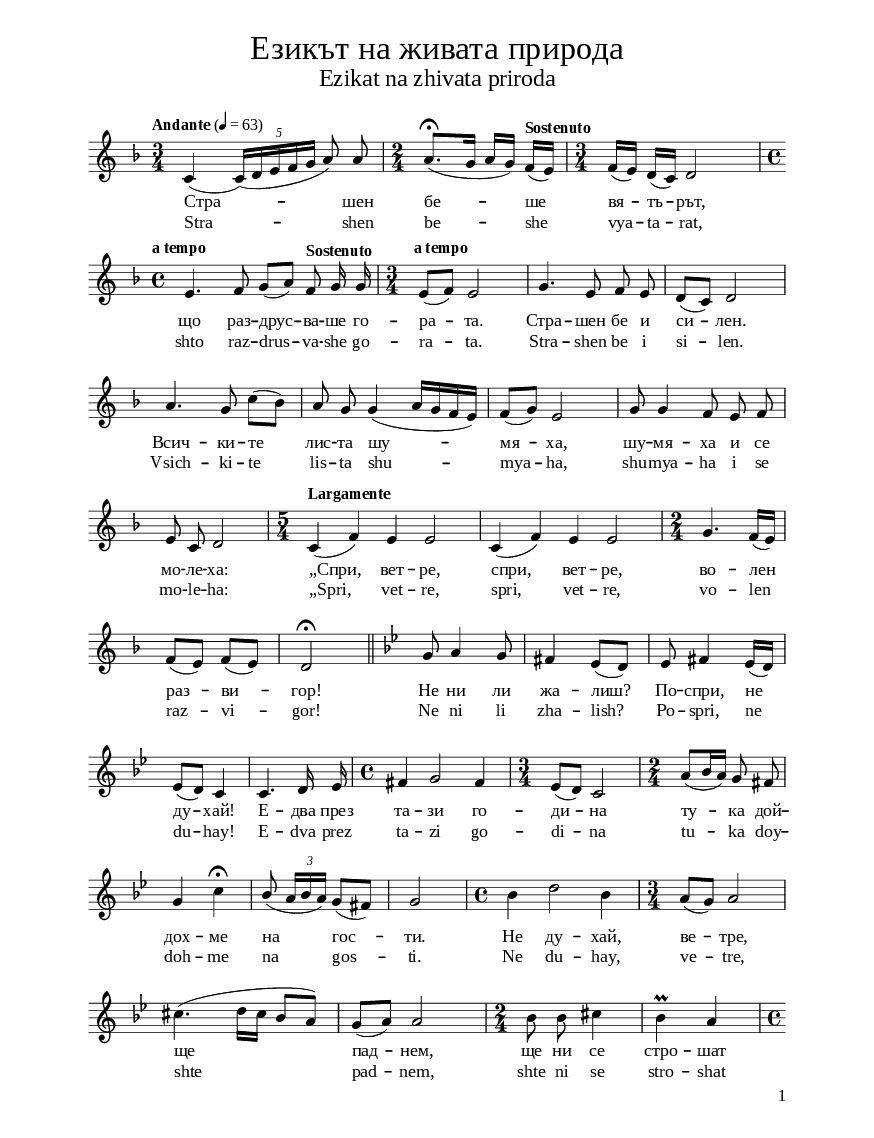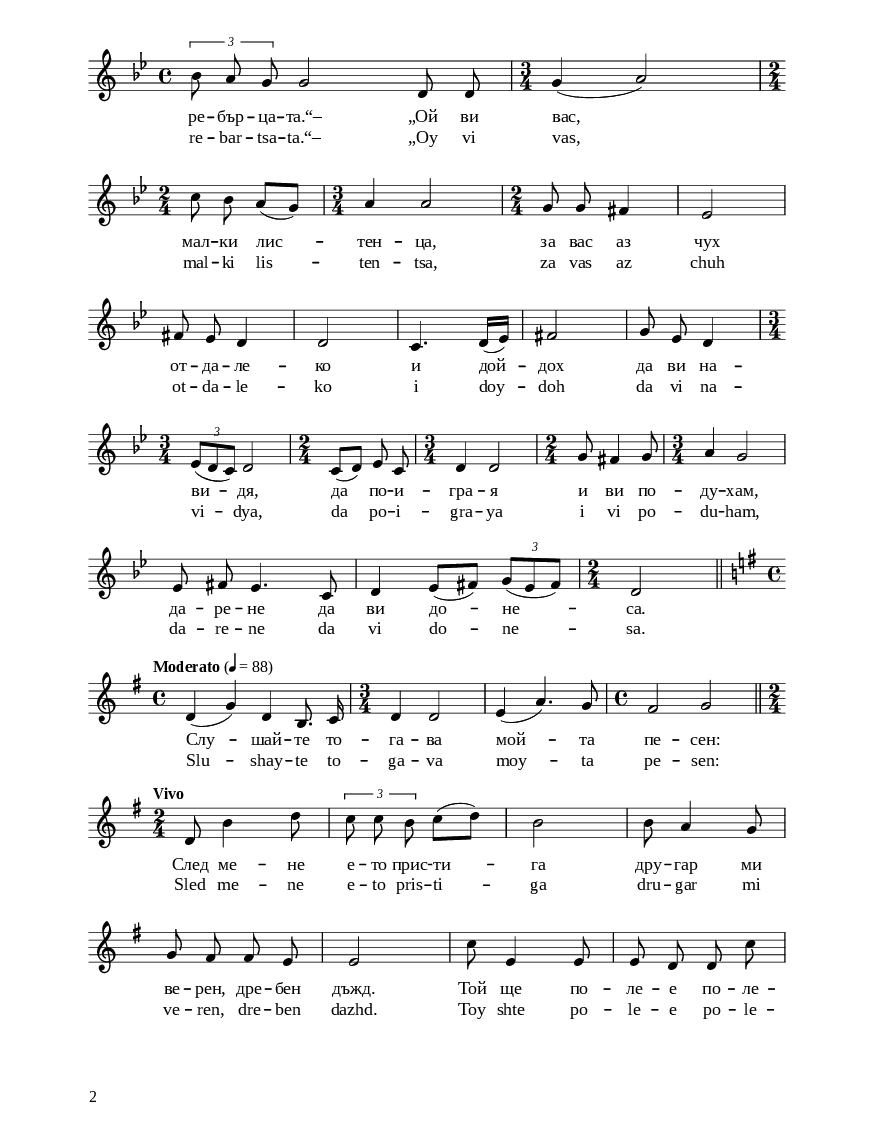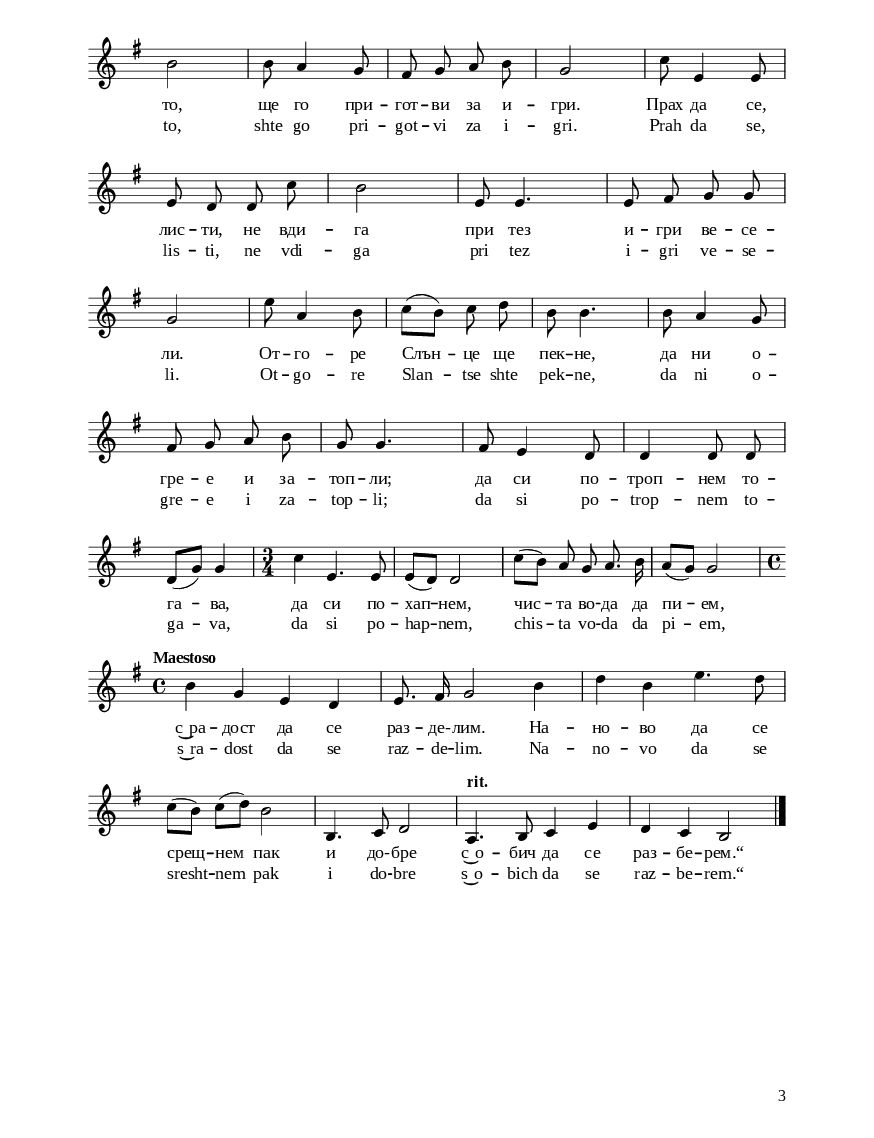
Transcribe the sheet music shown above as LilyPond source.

\version "2.24.1"

\include "include/globals.ily"

\bookpart {
  \label #'ref130
  \tocItem \markup "Езикът на живата природа – Ezikat na zhivata priroda"
  \include "include/bookpart-paper.ily"
  \score {
    \include "include/score-layout.ily"


    \new Voice \absolute {
      \clef treble
      \key f \major
      \time 3/4
      \tempoFunc "Andante" 4 "63"
      \autoBeamOff
      c'4 ( \once \omit TupletBracket
      \times 4/5  {
        c'16 ) ( [  d'16  e'16  f'16
        g'16 ]
      }
      a'8 )    a'8  | % 2
      \time 2/4  | % 2
      a'8. ( ^\fermata [  g'16 ]  a'16 [  g'16
      ) ]  \tempo "Sostenuto" f'16 ( [ e'16 ) ]
      | % 3
      \time 3/4  | % 3
      f'16 ( [  e'16 ) ]  d'16 ( [  c'16 ) ]
      d'2 \break | % 4
      \time 4/4  | % 4
      \tempo "a tempo" e'4. f'8  g'8 ( [
      a'8 ) ] \tempo "Sostenuto" f'8 g'16
      g'16 | % 5
      \time 3/4  | % 5
      \tempo "       a tempo" e'8 ( [ f'8 ) ]
      e'2 | % 6
      g'4.  e'8  f'8  e'8 | % 7
      d'8 ( [  c'8 ) ]  d'2 \break | % 8
      a'4.  g'8  c''8 ( [  bes'8 ) ] | % 9
      a'8  g'8  g'4 (  a'16 [  g'16
      f'16  e'16 ) ] |
      f'8 ( [  g'8 ) ]  e'2 | % 11
      g'8  g'4  f'8  e'8  f'8  \break | % 12
      e'8  c'8  d'2 |   % 13
      \time 5/4  | % 13
      \tempo "        Largamente" c'4 ( f'4 )
      e'4  e'2 | % 14
      c'4 (  f'4 )  e'4  e'2 | % 15
      \time 2/4  | % 15
      g'4.  f'16 ( [  e'16 ) ] \break | % 16
      f'8 ( [  e'8 ) ]  f'8 ( [  e'8 ) ] | % 17
      d'2 ^\fermata \bar "||"
      \key g \minor | % 18
      g'8  a'4  g'8 | % 19
      fis'4  es'8 ( [  d'8 ) ] |
      es'8  fis'4  es'16 [(   d'16 )] |  \break % 21
      es'8 ( [  d'8 ) ]  c'4   |   % 22
      c'4.  d'16  es'16 | % 23
      \time 4/4  | % 23
      fis'4  g'2  fis'4 | % 24
      \time 3/4  | % 24
      es'8 ( [  d'8 ) ]  c'2 | % 25
      \time 2/4  | % 25
      a'8 ( [  bes'16  a'16 ) ]  g'8
      fis'8 \break  | % 26
      g'4  c''4 ^\fermata  | % 27
      \slurDown \stemUp bes'8 (
      \times 2/3  {
        a'16 [  bes'16  a'16 ) ]
      } \slurNeutral \stemNeutral
      g'8 ( [  fis'8 ) ] | % 28
      g'2  | % 29
      \time 4/4  | % 29
      bes'4  d''2  bes'4 |
      \time 3/4  |
      a'8 ( [  g'8 ) ]  a'2  \break | % 31
      cis''4. (  d''16 [  cis''16 ]
      bes'8 [  a'8 ) ]  | % 32
      g'8 ( [  a'8 ) ]  a'2 | % 33
      \time 2/4  | % 33
      bes'8  bes'8  cis''4 | % 34
      bes'4 \prall  a'4 |  \break % 35
      
      \pageBreak
      \time 4/4  | % 35

      \times 2/3  {
        bes'8  a'8  g'8
      }
      g'2   d'8  d'8   | % 36
      \time 3/4  | % 36
      g'4 (  a'2 ) | % 37
      \time 2/4  | \break  % 37
      c''8  bes'8  a'8 ( [  g'8 ) ]  | % 38
      \time 3/4  | % 38
      a'4  a'2  |    % 39
      \time 2/4  | % 39
      g'8  g'8  fis'4 |
      es'2 | % 41
      fis'8  es'8  d'4 | % 42
      d'2 | % 43
      c'4.  d'16 ( [  es'16 ) ] | % 44
      fis'2 | % 45
      g'8  es'8  d'4 | % 46
      \time 3/4  | \break  % 46
      \once \omit TupletBracket
      \times 2/3  {
        es'8 ( [  d'8  c'8 ) ]
      }
      d'2 | % 47
      \time 2/4  | % 47
      c'8 ( [  d'8 ) ]  es'8  c'8  | % 48
      \time 3/4  | % 48
      d'4  d'2 | % 49
      \time 2/4  | % 49
      g'8  fis'4  g'8 |
      \time 3/4  |
      a'4  g'2 \break | % 51
      es'8  fis'8  es'4.  c'8 | % 52
      d'4  es'8 ( [  fis'8 ) ]
      \times 2/3  {
        g'8 ( [  es'8  fis'8 ) ]
      }
      | % 53
      \time 2/4  | % 53
      d'2 \bar "||" \break
      \key g \major \time 4/4 | % 54
      \tempoFunc "Moderato" 4 "88"
      d'4 (  g'4 )  d'4  b8. c'16
      | % 55
      \time 3/4  | % 55
      d'4  d'2 | % 56
      e'4 (  a'4. )  g'8 | % 57
      \time 4/4  | % 57
      fis'2  g'2 \bar "||" \break
      \time 2/4  | % 58
      \tempo "Vivo" d'8 b'4  d''8 | % 59
      \tupletUp \times 2/3  {
        c''8   c''8  b'8
      } \tupletNeutral
      c''8 ( [  d''8 ) ] | 
      b'2 | % 61
      b'8  a'4  g'8 | \break % 62
      g'8  fis'8  fis'8  e'8 | % 63
      e'2 | % 64
      c''8  e'4  e'8 | % 65
      e'8  d'8  d'8  c''8 | \break % 66
      b'2 | % 67
      b'8  a'4  g'8  | % 68
      fis'8  g'8  a'8  b'8 |  % 69
      g'2 | 
      c''8  e'4  e'8 | \break % 71
      e'8  d'8  d'8  c''8 | % 72
      b'2  | % 73
      e'8  e'4. |   % 74
      e'8  fis'8  g'8  g'8 \break | % 75
      g'2  | % 76
      e''8  a'4  b'8 | % 77
      c''8 ( [  b'8 ) ]  c''8  d''8 | % 78
      b'8  b'4. | % 79
      b'8  a'4  g'8 |\break 
      fis'8  g'8  a'8  b'8 | % 81
      g'8  g'4. | % 82
      fis'8  e'4  d'8 |
      d'4  d'8  d'8 | \break % 84
      d'8 ( [  g'8 ) ]  g'4 | % 85
      \time 3/4  | % 85
      c''4  e'4.  e'8 | % 86
      e'8 ( [  d'8 ) ]  d'2 | % 87
      c''8 ( [  b'8 ) ]  a'8  g'8
      a'8.  b'16  | % 88
      a'8 ( [  g'8 ) ]  g'2 | \break % 89
      \time 4/4  | % 89
      \tempo "Maestoso" b'4 g'4  e'4
      d'4 |
      e'8.  fis'16  g'2  b'4 | % 91
      d''4  b'4  e''4.  d''8 \break | % 92
      c''8 ( [  b'8 ) ]  c''8 ( [
      d''8 ) ]  b'2 | % 93
      b4.  c'8  d'2 | % 94
      \tempo "rit." a4. b8  c'4
      e'4 | % 95
      d'4  c'4  b2 \bar "|."
    }

    \addlyrics {
      Стра --  шен
      бе --   ше  вя -- тъ
      -- рът, що раз -- друс -- ва --
      ше го -- ра -- та. Стра -- шен
      бе и си -- лен. Всич -- ки -- те
      лис -- та шу --
      мя -- ха, шу -- мя -- ха и се
      мо -- ле -- ха: „Спри,  вет --
      ре, спри,  вет -- ре, во -- лен
      раз -- ви -- гор! Не ни
      ли жа -- лиш?  По -- спри, не
      ду -- хай! Е -- два през та
      -- зи го -- ди -- на ту --
      ка дой -- дох -- ме на
      гос -- ти. Не ду -- хай, ве --
      тре, ще      пад --
      нем, ще ни се стро -- шат ре --
      бър -- ца -- та.“– „Ой ви вас,
      мал -- ки лис -- тен -- ца,
      за вас аз чух от -- да -- ле -- ко
      и дой -- дох да ви на -- ви
      --  дя, да  по -- и -- гра --
      я и ви по -- ду -- хам, да -- ре --
      не да ви до -- не --  са.
      Слу -- шай -- те то -- га -- ва
      мой -- та пе -- сен: След ме --
      не е -- то прис -- ти -- га дру
      -- гар ми ве -- рен, дре -- бен
      дъжд. Той ще по -- ле -- е по --
      ле -- то, ще го при -- гот -- ви
      за и -- гри. Прах да се, лис --
      ти, не вди -- га при тез и -- гри
      ве -- се -- ли. От -- го -- ре Слън
      -- це ще пек -- не, да ни о --
      гре -- е и за -- топ -- ли; да си
      по -- троп -- нем то -- га  -- ва,
      да си по -- хап  -- нем, чис
      -- та во -- да да пи  -- ем,
      с~ра -- дост да се раз -- де- --
      лим. На -- но -- во да се срещ
      -- нем  пак и "до-" -- бре с~о
      -- бич да се раз -- бе -- рем.“}
      \addlyrics { Stra --      shen
      be --   she  vya -- ta
      -- rat, shto raz -- drus -- va --
      she go -- ra -- ta. Stra -- shen
      be i si -- len. Vsich -- ki -- te
      lis -- ta shu --
      mya -- ha, shu -- mya -- ha i se
      mo -- le -- ha: „Spri,  vet --
      re, spri,  vet -- re, vo -- len
      raz -- vi -- gor! Ne ni
      li zha -- lish?  Po -- spri, ne
      du -- hay! E -- dva prez ta
      -- zi go -- di -- na tu --
      ka doy -- doh -- me na
      gos -- ti. Ne du -- hay, ve --
      tre, shte      pad --
      nem, shte ni se stro -- shat re --
      bar -- tsa -- ta.“– „Oy vi vas,
      mal -- ki lis -- ten -- tsa,
      za vas az chuh ot -- da -- le -- ko
      i doy -- doh da vi na -- vi
      --  dya, da  po -- i -- gra --
      ya i vi po -- du -- ham, da -- re --
      ne da vi do -- ne --  sa.
      Slu -- shay -- te to -- ga -- va
      moy -- ta pe -- sen: Sled me --
      ne e -- to pris -- ti -- ga dru
      -- gar mi ve -- ren, dre -- ben
      dazhd. Toy shte po -- le -- e po --
      le -- to, shte go pri -- got -- vi
      za i -- gri. Prah da se, lis --
      ti, ne vdi -- ga pri tez i -- gri
      ve -- se -- li. Ot -- go -- re Slan
      -- tse shte pek -- ne, da ni o --
      gre -- e i za -- top -- li; da si
      po -- trop -- nem to -- ga  -- va,
      da si po -- hap  -- nem, chis
      -- ta vo -- da da pi  -- em,
      s~ra -- dost da se raz -- de --
      lim. Na -- no -- vo da se sresht
      -- nem  pak i do -- bre s~o
      -- bich da se raz -- be -- rem.“}

      \header {
        title = \titleFunc "Езикът на живата природа" "Ezikat na zhivata priroda"
      }

      \midi{}

    } % score

    \pageBreak


    % include foreign translation(s) of the song
    \version "2.24.1"

\markup \fill-line { \fontsize #deTitleFontSize "Die Sprache der lebendigen Natur" }
\markup \null
\markup \null
\markup \fontsize #deCoupletFontSize {
  \hspace #12
  \override #`(baseline-skip . ,deCoupletBaselineSkip)

  \column {

 \line { " " Furchtbar war der Wind,}

 \line { " " der den Wald durchschüttelte.}

 \line { " " Furchtbar und stark war er.}

 \line { " " Alle Blätter raschelten,}

 \line { " " sie raschelten und beteten:}

 \line { " " „Höre auf, Wind, höre auf Wind,}

 \line { " " freier Frühlingswind.}
 \line { " "}

 \line { " " Hast du kein Mitleid mit uns?}

 \line { " " Höre auf, wehe nicht!}

 \line { " " Erst in diesem Jahr kamen wir hier zu Besuch.}

 \line { " " Wehe nicht, oh Wind, wir werden herunterfallen.}

 \line { " " Unsere Rippen werden brechen.“}

\line { " "}

 \line { " " „Hier seid ihr kleine Blättchen, }

 \line { " " ich hörte von ferne von euch}

 \line { " " und kam, euch zu sehen,}

 \line { " " mit euch zu spielen und euch zu umwehen.}

 \line { " "}

 \line { " " Dann hört mein Lied:}

 \line { " " Nach mir kommt mein treuer Freund,}

 \line { " " der Nieselregen.}

 \line { " " Er wird den Acker gießen,}

 \line { " " und ihn für Spiele vorbereiten.}

 \line { " " Damit kein Staub aufsteigt, ihr Blätter,}

 \line { " " bei diesen fröhlichen Spielen.}

\line { " "}

 \line { " " Von oben wird die Sonne beginnen zu scheinen,}

 \line { " " und uns bescheinen und wärmen,}

 \line { " " damit wir dann tanzen, }

 \line { " " damit wir essen, }

 \line { " " damit wir reines Wasser trinken}

 \line { " " und in Freude auseinandergehen.}

 \line { " " Auf dass wir uns wieder treffen}

 \line { " " und gut mit Liebe verstehen.“}

  }
}


  } % bookpart
